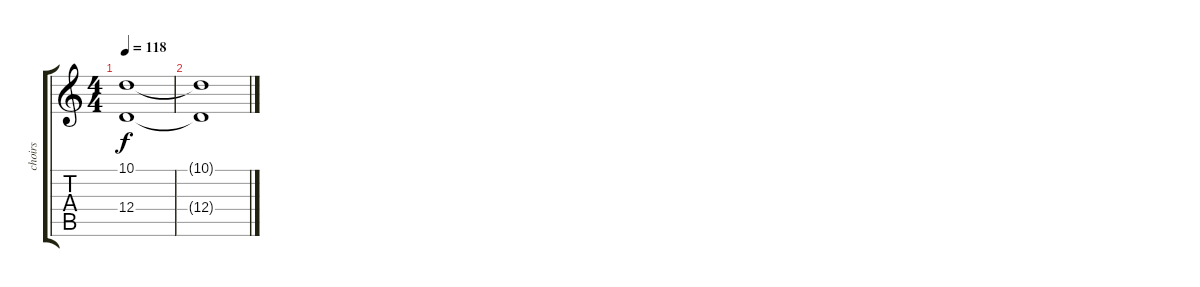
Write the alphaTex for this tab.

\track ("choirs" "choirs") {instrument choiraahs}
\staff {score tabs}
\tuning (E4 B3 G3 D3 A2 E2) {hide}
\ts (4 4)
\tempo 118
\clef g2
\ks c
(10.1 12.4).1{dy f volume 0} |
(10.1{t} 12.4{t}).1
